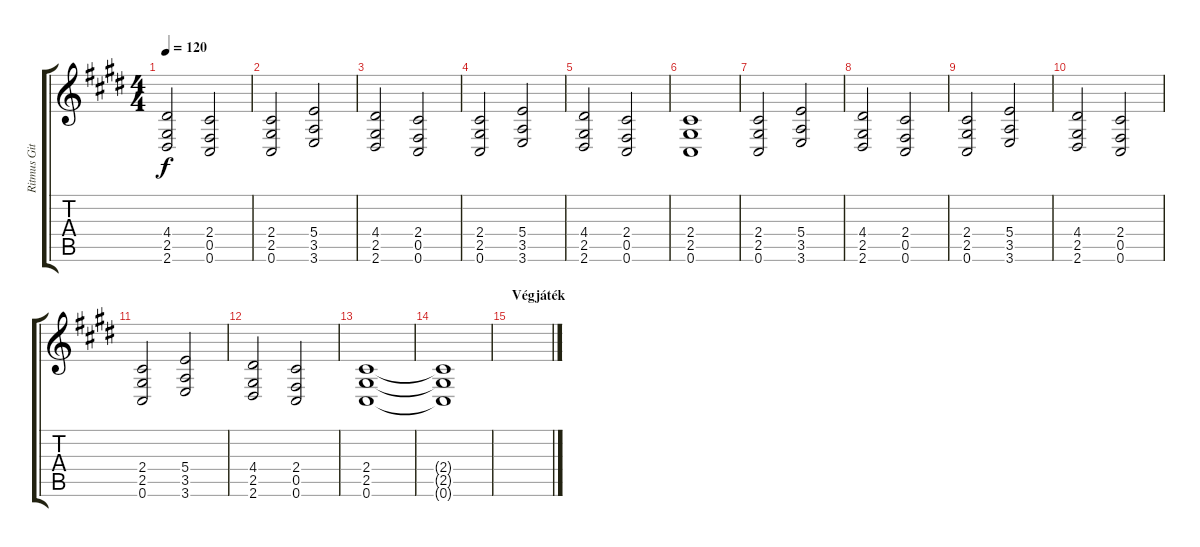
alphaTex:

\track ("Ritmus Gitár 1" "Ritmus Git") {instrument distortionguitar}
\staff {score tabs}
\tuning (Db4 Ab3 E3 B2 Gb2 Db2) {hide}
\ts (4 4)
\tempo 120
\clef g2
\ks c#minor
(4.4 2.5 2.6).2{dy f} (2.4 0.5 0.6).2 |
(2.4 2.5 0.6).2 (5.4 3.5 3.6).2 |
(4.4 2.5 2.6).2 (2.4 0.5 0.6).2 |
(2.4 2.5 0.6).2 (5.4 3.5 3.6).2 |
(4.4 2.5 2.6).2 (2.4 0.5 0.6).2 |
(2.4 2.5 0.6).1 |
(2.4 2.5 0.6).2 (5.4 3.5 3.6).2 |
(4.4 2.5 2.6).2 (2.4 0.5 0.6).2 |
(2.4 2.5 0.6).2 (5.4 3.5 3.6).2 |
(4.4 2.5 2.6).2 (2.4 0.5 0.6).2 |
(2.4 2.5 0.6).2 (5.4 3.5 3.6).2 |
(4.4 2.5 2.6).2 (2.4 0.5 0.6).2 |
(2.4 2.5 0.6).1 |
(2.4{t} 2.5{t} 0.6{t}).1 |
\section ("" "Végjáték")
